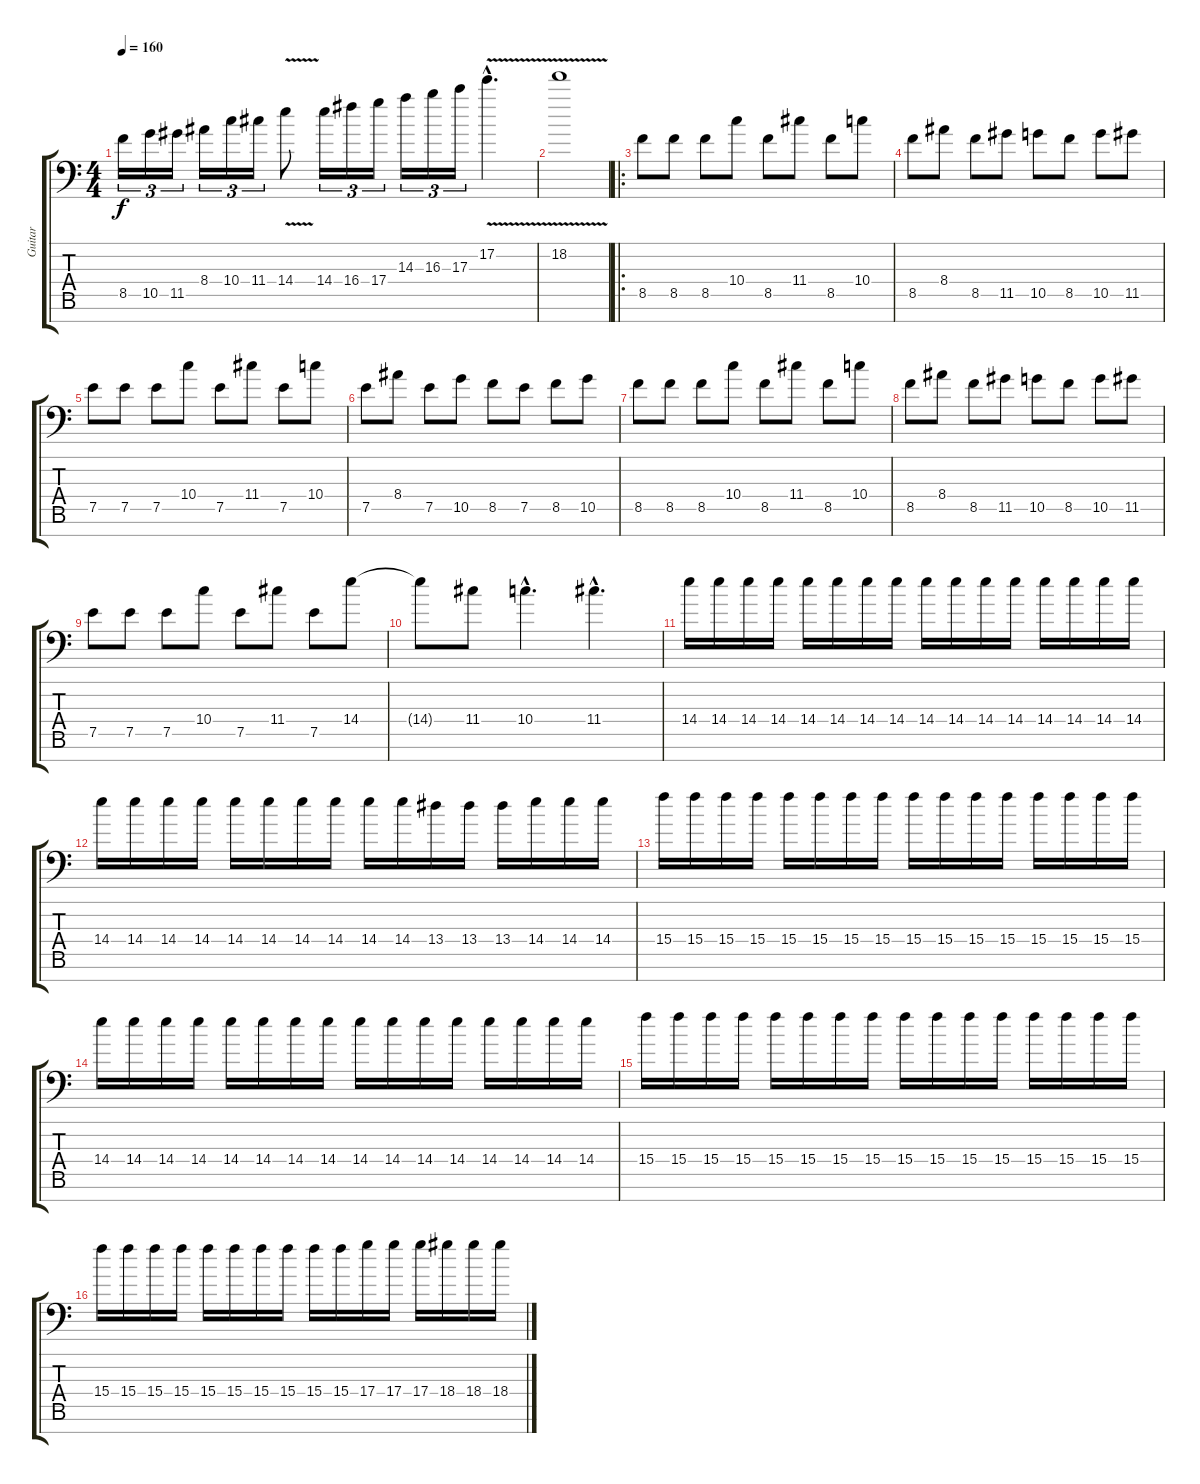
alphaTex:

\track ("Guitar" "Guitar") {instrument distortionguitar}
\staff {score tabs}
\tuning (E4 B3 G3 D3 A2 E2 A1) {hide}
\ts (4 4)
\tempo 160
\clef f4
\ks c
8.5.16{tu (3 2) dy f} 10.5.16{tu (3 2)} 11.5.16{tu (3 2)} 8.4.16{tu (3 2)} 10.4.16{tu (3 2)} 11.4.16{tu (3 2)} 14.4{v}.8 14.4.16{tu (3 2)} 16.4.16{tu (3 2)} 17.4.16{tu (3 2)} 14.3.16{tu (3 2)} 16.3.16{tu (3 2)} 17.3.16{tu (3 2)} 17.2{v hac}.4{d} |
18.2{v}.1 |
\ro
8.5.8 8.5.8 8.5.8 10.4.8 8.5.8 11.4.8 8.5.8 10.4.8 |
8.5.8 8.4.8 8.5.8 11.5.8 10.5.8 8.5.8 10.5.8 11.5.8 |
7.5.8 7.5.8 7.5.8 10.4.8 7.5.8 11.4.8 7.5.8 10.4.8 |
7.5.8 8.4.8 7.5.8 10.5.8 8.5.8 7.5.8 8.5.8 10.5.8 |
8.5.8 8.5.8 8.5.8 10.4.8 8.5.8 11.4.8 8.5.8 10.4.8 |
8.5.8 8.4.8 8.5.8 11.5.8 10.5.8 8.5.8 10.5.8 11.5.8 |
7.5.8 7.5.8 7.5.8 10.4.8 7.5.8 11.4.8 7.5.8 14.4.8 |
14.4{t}.8 11.4.8 10.4{hac}.4{d} 11.4{hac}.4{d} |
14.4.16 14.4.16 14.4.16 14.4.16 14.4.16 14.4.16 14.4.16 14.4.16 14.4.16 14.4.16 14.4.16 14.4.16 14.4.16 14.4.16 14.4.16 14.4.16 |
14.4.16 14.4.16 14.4.16 14.4.16 14.4.16 14.4.16 14.4.16 14.4.16 14.4.16 14.4.16 13.4.16 13.4.16 13.4.16 14.4.16 14.4.16 14.4.16 |
15.4.16 15.4.16 15.4.16 15.4.16 15.4.16 15.4.16 15.4.16 15.4.16 15.4.16 15.4.16 15.4.16 15.4.16 15.4.16 15.4.16 15.4.16 15.4.16 |
14.4.16 14.4.16 14.4.16 14.4.16 14.4.16 14.4.16 14.4.16 14.4.16 14.4.16 14.4.16 14.4.16 14.4.16 14.4.16 14.4.16 14.4.16 14.4.16 |
15.4.16 15.4.16 15.4.16 15.4.16 15.4.16 15.4.16 15.4.16 15.4.16 15.4.16 15.4.16 15.4.16 15.4.16 15.4.16 15.4.16 15.4.16 15.4.16 |
15.4.16 15.4.16 15.4.16 15.4.16 15.4.16 15.4.16 15.4.16 15.4.16 15.4.16 15.4.16 17.4.16 17.4.16 17.4.16 18.4.16 18.4.16 18.4.16
